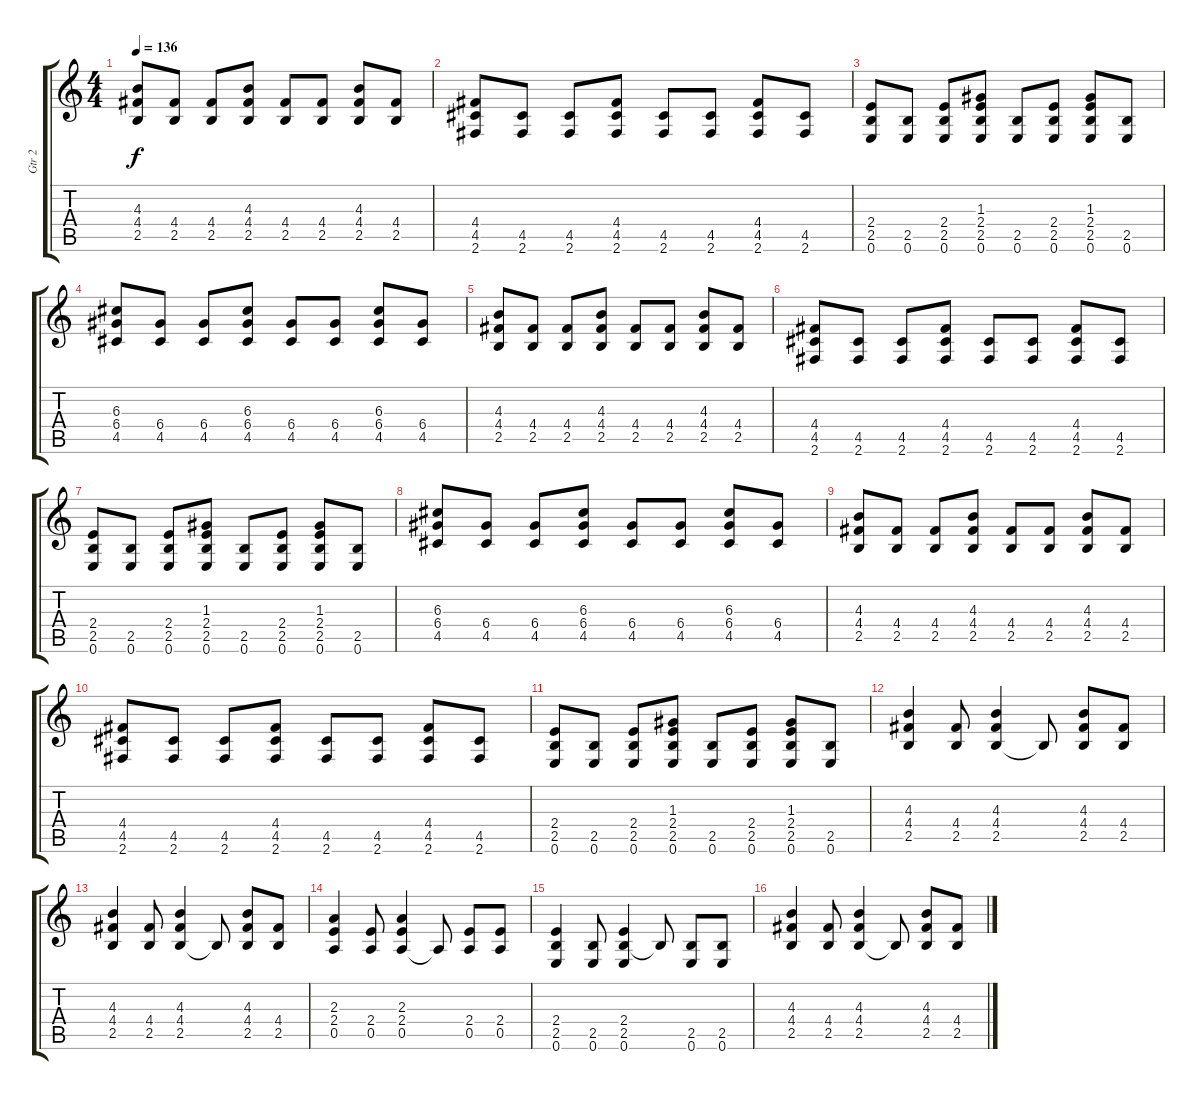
\track ("Gtr 2" "Gtr 2") {instrument distortionguitar}
\staff {score tabs}
\tuning (E4 B3 G3 D3 A2 E2) {hide}
\ts (4 4)
\tempo 136
\clef g2
\ks c
(4.3 4.4 2.5).8{dy f} (4.4 2.5).8 (4.4 2.5).8 (4.3 4.4 2.5).8 (4.4 2.5).8 (4.4 2.5).8 (4.3 4.4 2.5).8 (4.4 2.5).8 |
(4.4 4.5 2.6).8 (4.5 2.6).8 (4.5 2.6).8 (4.4 4.5 2.6).8 (4.5 2.6).8 (4.5 2.6).8 (4.4 4.5 2.6).8 (4.5 2.6).8 |
(2.4 2.5 0.6).8 (2.5 0.6).8 (2.4 2.5 0.6).8 (1.3 2.4 2.5 0.6).8 (2.5 0.6).8 (2.4 2.5 0.6).8 (1.3 2.4 2.5 0.6).8 (2.5 0.6).8 |
(6.3 6.4 4.5).8 (6.4 4.5).8 (6.4 4.5).8 (6.3 6.4 4.5).8 (6.4 4.5).8 (6.4 4.5).8 (6.3 6.4 4.5).8 (6.4 4.5).8 |
(4.3 4.4 2.5).8 (4.4 2.5).8 (4.4 2.5).8 (4.3 4.4 2.5).8 (4.4 2.5).8 (4.4 2.5).8 (4.3 4.4 2.5).8 (4.4 2.5).8 |
(4.4 4.5 2.6).8 (4.5 2.6).8 (4.5 2.6).8 (4.4 4.5 2.6).8 (4.5 2.6).8 (4.5 2.6).8 (4.4 4.5 2.6).8 (4.5 2.6).8 |
(2.4 2.5 0.6).8 (2.5 0.6).8 (2.4 2.5 0.6).8 (1.3 2.4 2.5 0.6).8 (2.5 0.6).8 (2.4 2.5 0.6).8 (1.3 2.4 2.5 0.6).8 (2.5 0.6).8 |
(6.3 6.4 4.5).8 (6.4 4.5).8 (6.4 4.5).8 (6.3 6.4 4.5).8 (6.4 4.5).8 (6.4 4.5).8 (6.3 6.4 4.5).8 (6.4 4.5).8 |
(4.3 4.4 2.5).8 (4.4 2.5).8 (4.4 2.5).8 (4.3 4.4 2.5).8 (4.4 2.5).8 (4.4 2.5).8 (4.3 4.4 2.5).8 (4.4 2.5).8 |
(4.4 4.5 2.6).8 (4.5 2.6).8 (4.5 2.6).8 (4.4 4.5 2.6).8 (4.5 2.6).8 (4.5 2.6).8 (4.4 4.5 2.6).8 (4.5 2.6).8 |
(2.4 2.5 0.6).8 (2.5 0.6).8 (2.4 2.5 0.6).8 (1.3 2.4 2.5 0.6).8 (2.5 0.6).8 (2.4 2.5 0.6).8 (1.3 2.4 2.5 0.6).8 (2.5 0.6).8 |
(4.3 4.4 2.5).4 (4.4 2.5).8 (4.3 4.4 2.5).4 2.5{t}.8 (4.3 4.4 2.5).8 (4.4 2.5).8 |
(4.3 4.4 2.5).4 (4.4 2.5).8 (4.3 4.4 2.5).4 2.5{t}.8 (4.3 4.4 2.5).8 (4.4 2.5).8 |
(2.3 2.4 0.5).4 (2.4 0.5).8 (2.3 2.4 0.5).4 0.5{t}.8 (2.4 0.5).8 (2.4 0.5).8 |
(2.4 2.5 0.6).4 (2.5 0.6).8 (2.4 2.5 0.6).4 2.5{t}.8 (2.5 0.6).8 (2.5 0.6).8 |
(4.3 4.4 2.5).4 (4.4 2.5).8 (4.3 4.4 2.5).4 2.5{t}.8 (4.3 4.4 2.5).8 (4.4 2.5).8
